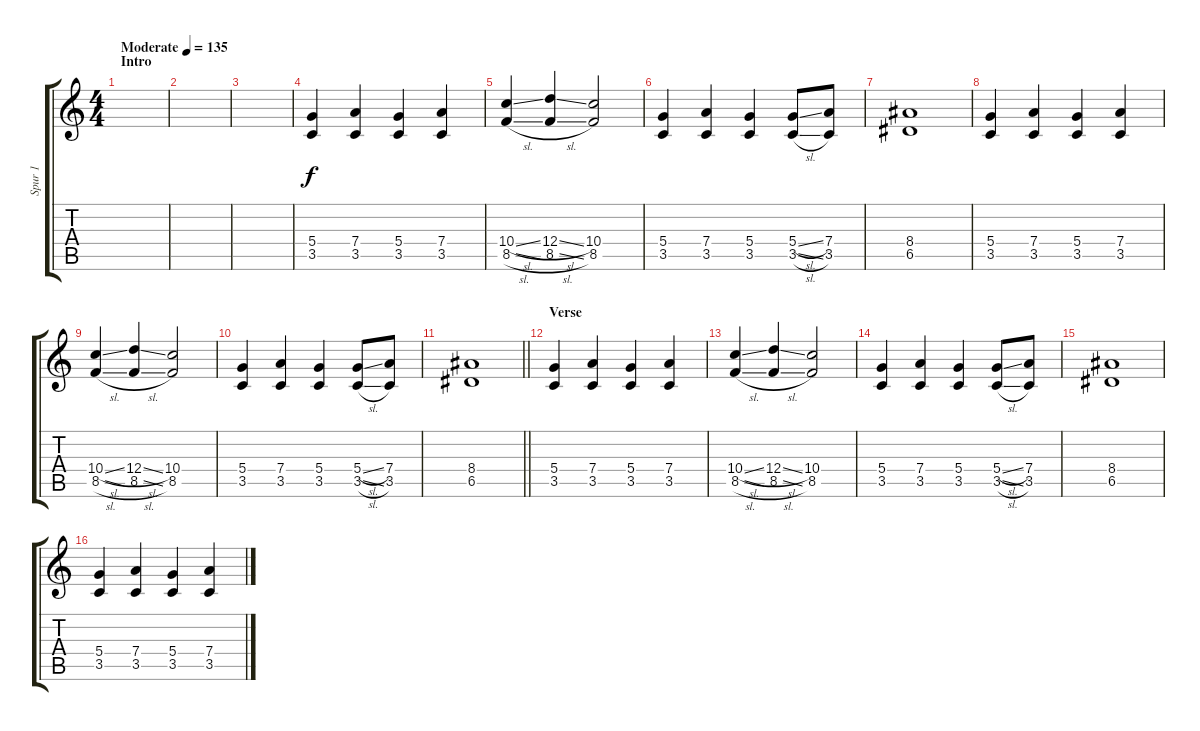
\track ("Spur 1" "Spur 1") {instrument distortionguitar}
\staff {score tabs}
\tuning (E4 B3 G3 D3 A2 E2) {hide}
\ts (4 4)
\section ("" "Intro")
\tempo (135 "Moderate")
\clef g2
\ks c
|
|
|
(5.4 3.5).4 (7.4 3.5).4 (5.4 3.5).4 (7.4 3.5).4 |
(10.4{sl} 8.5{sl}).4 (12.4{sl} 8.5{sl}).4 (10.4 8.5).2 |
(5.4 3.5).4 (7.4 3.5).4 (5.4 3.5).4 (5.4{sl} 3.5{sl}).8 (7.4 3.5).8 |
(8.4 6.5).1 |
(5.4 3.5).4 (7.4 3.5).4 (5.4 3.5).4 (7.4 3.5).4 |
(10.4{sl} 8.5{sl}).4 (12.4{sl} 8.5{sl}).4 (10.4 8.5).2 |
(5.4 3.5).4 (7.4 3.5).4 (5.4 3.5).4 (5.4{sl} 3.5{sl}).8 (7.4 3.5).8 |
\barLineRight lightlight
(8.4 6.5).1 |
\section ("" "Verse")
(5.4 3.5).4 (7.4 3.5).4 (5.4 3.5).4 (7.4 3.5).4 |
(10.4{sl} 8.5{sl}).4 (12.4{sl} 8.5{sl}).4 (10.4 8.5).2 |
(5.4 3.5).4 (7.4 3.5).4 (5.4 3.5).4 (5.4{sl} 3.5{sl}).8 (7.4 3.5).8 |
(8.4 6.5).1 |
(5.4 3.5).4 (7.4 3.5).4 (5.4 3.5).4 (7.4 3.5).4
